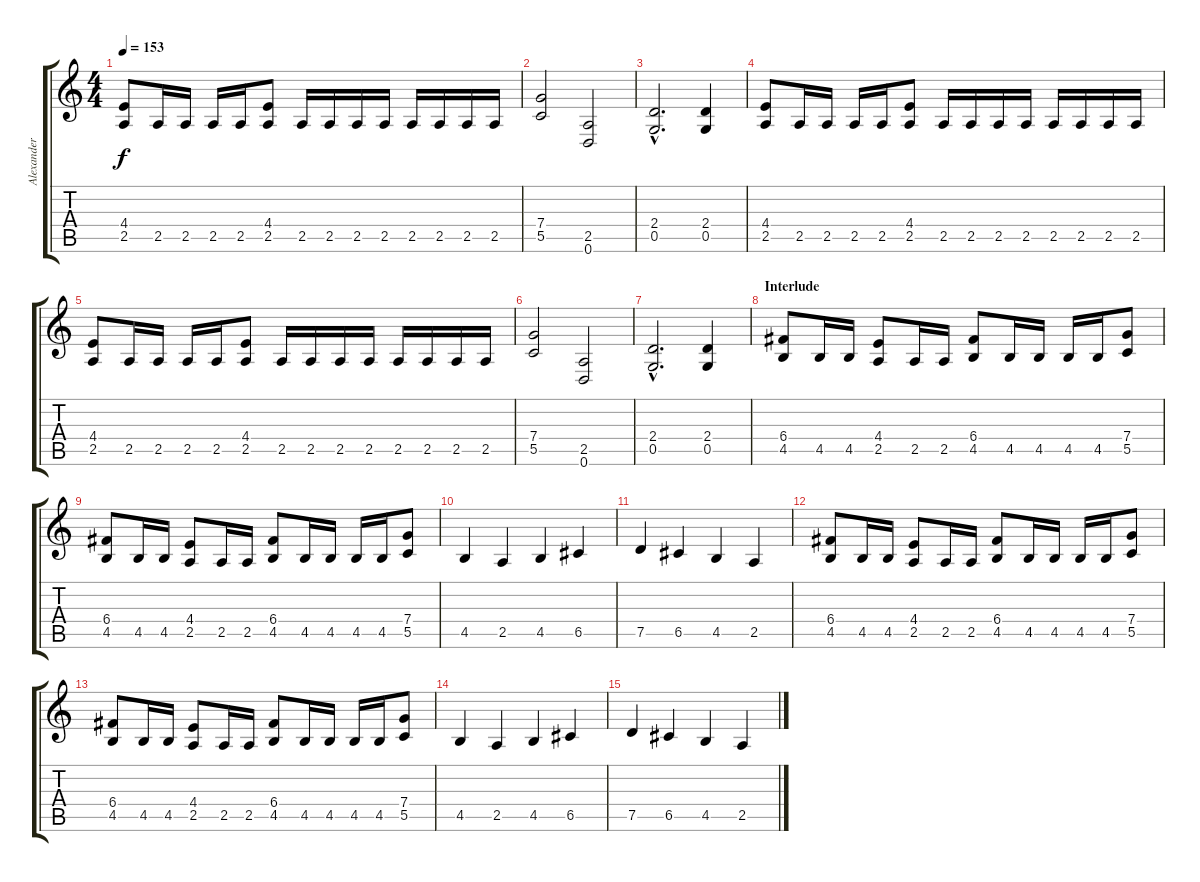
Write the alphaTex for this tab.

\track ("Alexander" "Alexander") {instrument distortionguitar}
\staff {score tabs}
\tuning (D4 A3 F3 C3 G2 D2) {hide}
\ts (4 4)
\tempo 153
\clef g2
\ks c
(4.4 2.5).8{dy f} 2.5.16 2.5.16 2.5.16 2.5.16 (4.4 2.5).8 2.5.16 2.5.16 2.5.16 2.5.16 2.5.16 2.5.16 2.5.16 2.5.16 |
(7.4 5.5).2 (2.5 0.6).2 |
(2.4{hac} 0.5{hac}).2{d} (2.4 0.5).4 |
(4.4 2.5).8 2.5.16 2.5.16 2.5.16 2.5.16 (4.4 2.5).8 2.5.16 2.5.16 2.5.16 2.5.16 2.5.16 2.5.16 2.5.16 2.5.16 |
(4.4 2.5).8 2.5.16 2.5.16 2.5.16 2.5.16 (4.4 2.5).8 2.5.16 2.5.16 2.5.16 2.5.16 2.5.16 2.5.16 2.5.16 2.5.16 |
(7.4 5.5).2 (2.5 0.6).2 |
(2.4{hac} 0.5{hac}).2{d} (2.4 0.5).4 |
\section ("" "Interlude")
(6.4 4.5).8 4.5.16 4.5.16 (4.4 2.5).8 2.5.16 2.5.16 (6.4 4.5).8 4.5.16 4.5.16 4.5.16 4.5.16 (7.4 5.5).8 |
(6.4 4.5).8 4.5.16 4.5.16 (4.4 2.5).8 2.5.16 2.5.16 (6.4 4.5).8 4.5.16 4.5.16 4.5.16 4.5.16 (7.4 5.5).8 |
4.5.4 2.5.4 4.5.4 6.5.4 |
7.5.4 6.5.4 4.5.4 2.5.4 |
(6.4 4.5).8 4.5.16 4.5.16 (4.4 2.5).8 2.5.16 2.5.16 (6.4 4.5).8 4.5.16 4.5.16 4.5.16 4.5.16 (7.4 5.5).8 |
(6.4 4.5).8 4.5.16 4.5.16 (4.4 2.5).8 2.5.16 2.5.16 (6.4 4.5).8 4.5.16 4.5.16 4.5.16 4.5.16 (7.4 5.5).8 |
4.5.4 2.5.4 4.5.4 6.5.4 |
7.5.4 6.5.4 4.5.4 2.5.4
